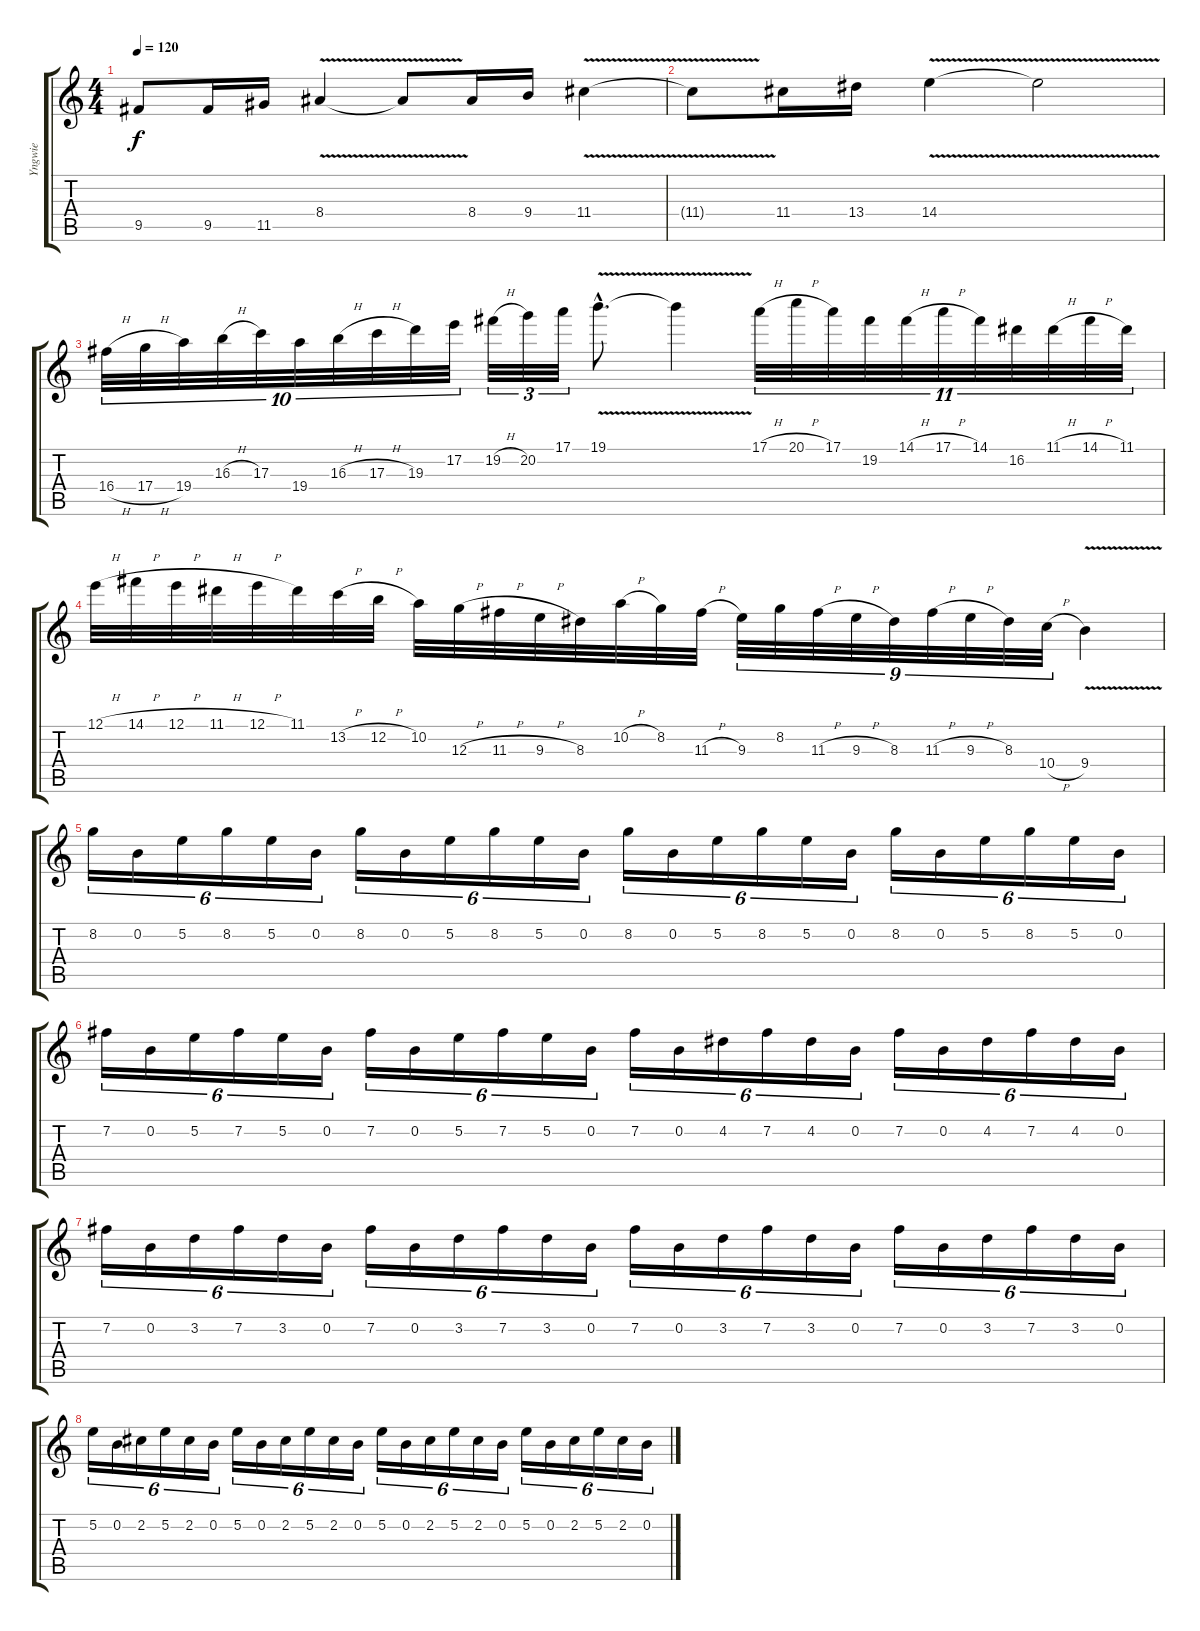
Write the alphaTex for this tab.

\track ("Yngwie" "Yngwie") {instrument distortionguitar}
\staff {score tabs}
\tuning (E4 B3 G3 D3 A2 E2) {hide}
\ts (4 4)
\tempo 120
\clef g2
\ks c
9.5.8{dy f} 9.5.16 11.5.16 8.4{v}.4 8.4{t}.8 8.4.16 9.4.16 11.4{v}.4 |
11.4{t}.8 11.4.16 13.4.16 14.4{v}.4 14.4{t}.2 |
16.4{h}.32{tu (10 8)} 17.4{h}.32{tu (10 8)} 19.4.32{tu (10 8)} 16.3{h}.32{tu (10 8)} 17.3.32{tu (10 8)} 19.4.32{tu (10 8)} 16.3{h}.32{tu (10 8)} 17.3{h}.32{tu (10 8)} 19.3.32{tu (10 8)} 17.2.32{tu (10 8)} 19.2{h}.32{tu (3 2)} 20.2.32{tu (3 2)} 17.1.32{tu (3 2)} 19.1{v hac}.8{d} 19.1{t}.4 17.1{h}.32{tu (11 8)} 20.1{h}.32{tu (11 8)} 17.1.32{tu (11 8)} 19.2.32{tu (11 8)} 14.1{h}.32{tu (11 8)} 17.1{h}.32{tu (11 8)} 14.1.32{tu (11 8)} 16.2.32{tu (11 8)} 11.1{h}.32{tu (11 8)} 14.1{h}.32{tu (11 8)} 11.1.32{tu (11 8)} |
12.1{h}.32 14.1{h}.32 12.1{h}.32 11.1{h}.32 12.1{h}.32 11.1.32 13.2{h}.32 12.2{h}.32 10.2.32 12.3{h}.32 11.3{h}.32 9.3{h}.32 8.3.32 10.2{h}.32 8.2.32 11.3{h}.32 9.3.32{tu (9 8)} 8.2.32{tu (9 8)} 11.3{h}.32{tu (9 8)} 9.3{h}.32{tu (9 8)} 8.3.32{tu (9 8)} 11.3{h}.32{tu (9 8)} 9.3{h}.32{tu (9 8)} 8.3.32{tu (9 8)} 10.4{h}.32{tu (9 8)} 9.4{v}.4 |
8.2.16{tu (6 4)} 0.2.16{tu (6 4)} 5.2.16{tu (6 4)} 8.2.16{tu (6 4)} 5.2.16{tu (6 4)} 0.2.16{tu (6 4)} 8.2.16{tu (6 4)} 0.2.16{tu (6 4)} 5.2.16{tu (6 4)} 8.2.16{tu (6 4)} 5.2.16{tu (6 4)} 0.2.16{tu (6 4)} 8.2.16{tu (6 4)} 0.2.16{tu (6 4)} 5.2.16{tu (6 4)} 8.2.16{tu (6 4)} 5.2.16{tu (6 4)} 0.2.16{tu (6 4)} 8.2.16{tu (6 4)} 0.2.16{tu (6 4)} 5.2.16{tu (6 4)} 8.2.16{tu (6 4)} 5.2.16{tu (6 4)} 0.2.16{tu (6 4)} |
7.2.16{tu (6 4)} 0.2.16{tu (6 4)} 5.2.16{tu (6 4)} 7.2.16{tu (6 4)} 5.2.16{tu (6 4)} 0.2.16{tu (6 4)} 7.2.16{tu (6 4)} 0.2.16{tu (6 4)} 5.2.16{tu (6 4)} 7.2.16{tu (6 4)} 5.2.16{tu (6 4)} 0.2.16{tu (6 4)} 7.2.16{tu (6 4)} 0.2.16{tu (6 4)} 4.2.16{tu (6 4)} 7.2.16{tu (6 4)} 4.2.16{tu (6 4)} 0.2.16{tu (6 4)} 7.2.16{tu (6 4)} 0.2.16{tu (6 4)} 4.2.16{tu (6 4)} 7.2.16{tu (6 4)} 4.2.16{tu (6 4)} 0.2.16{tu (6 4)} |
7.2.16{tu (6 4)} 0.2.16{tu (6 4)} 3.2.16{tu (6 4)} 7.2.16{tu (6 4)} 3.2.16{tu (6 4)} 0.2.16{tu (6 4)} 7.2.16{tu (6 4)} 0.2.16{tu (6 4)} 3.2.16{tu (6 4)} 7.2.16{tu (6 4)} 3.2.16{tu (6 4)} 0.2.16{tu (6 4)} 7.2.16{tu (6 4)} 0.2.16{tu (6 4)} 3.2.16{tu (6 4)} 7.2.16{tu (6 4)} 3.2.16{tu (6 4)} 0.2.16{tu (6 4)} 7.2.16{tu (6 4)} 0.2.16{tu (6 4)} 3.2.16{tu (6 4)} 7.2.16{tu (6 4)} 3.2.16{tu (6 4)} 0.2.16{tu (6 4)} |
5.2.16{tu (6 4)} 0.2.16{tu (6 4)} 2.2.16{tu (6 4)} 5.2.16{tu (6 4)} 2.2.16{tu (6 4)} 0.2.16{tu (6 4)} 5.2.16{tu (6 4)} 0.2.16{tu (6 4)} 2.2.16{tu (6 4)} 5.2.16{tu (6 4)} 2.2.16{tu (6 4)} 0.2.16{tu (6 4)} 5.2.16{tu (6 4)} 0.2.16{tu (6 4)} 2.2.16{tu (6 4)} 5.2.16{tu (6 4)} 2.2.16{tu (6 4)} 0.2.16{tu (6 4)} 5.2.16{tu (6 4)} 0.2.16{tu (6 4)} 2.2.16{tu (6 4)} 5.2.16{tu (6 4)} 2.2.16{tu (6 4)} 0.2.16{tu (6 4)}
